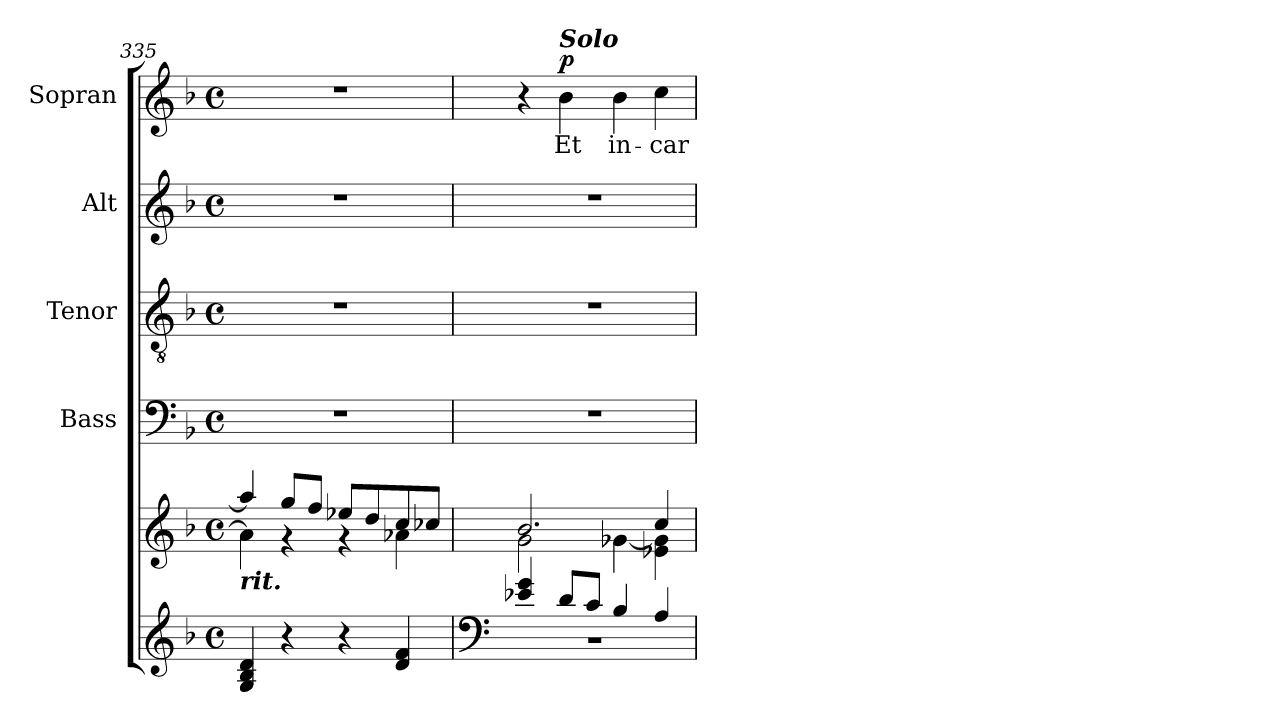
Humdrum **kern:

**kern	**kern	**kern	**kern	**kern	**kern	**text	**dynam
*part5	*part5	*part4	*part3	*part2	*part1	*part1	*part1
*staff6	*staff5	*staff4	*staff3	*staff2	*staff1	*staff1	*staff1
*	*	*I"Bass	*I"Tenor	*I"Alt	*I"Sopran	*	*
*	*	*I'B.	*I'T.	*I'A.	*I'S.	*	*
*clefG2	*clefG2	*clefF4	*clefGv2	*clefG2	*clefG2	*	*
*k[b-]	*k[b-]	*k[b-]	*k[b-]	*k[b-]	*k[b-]	*	*
*F:	*F:	*F:	*F:	*F:	*F:	*	*
*M4/4	*M4/4	*M4/4	*M4/4	*M4/4	*M4/4	*	*
*met(c)	*met(c)	*met(c)	*met(c)	*met(c)	*met(c)	*	*
=335	=335	=335	=335	=335	=335	=335	=335
*	*^	*	*	*	*	*	*
!	!LO:TX:b:Bi:t=rit.	!	!	!	!	!	!	!
4G/ 4B-/ 4d/	4aa-/]	4a-\]	1r	1r	1r	1r	.	.
4r	8gg/L	4rg	.	.	.	.	.	.
.	8ff/J	.	.	.	.	.	.	.
4r	8ee-X/L	4rf	.	.	.	.	.	.
.	8dd/	.	.	.	.	.	.	.
4d/ 4f/	8cc/	4a-X\	.	.	.	.	.	.
.	8cc-X/J	.	.	.	.	.	.	.
=336	=336	=336	=336	=336	=336	=336	=336	=336
*clefF4	*	*	*	*	*	*	*	*
*^	*	*	*	*	*	*	*	*
4e-X/ 4g/	1r	2.b-/	2g\	1r	1r	1r	4r	.	.
!	!	!	!	!	!	!	!LO:TX:a:Bi:t=Solo	!	!
!	!	!	!	!	!	!	!	!LO:LY:b	!LO:DY:a
8d/L	.	.	.	.	.	.	4b-\	Et	p
8c/J	.	.	.	.	.	.	.	.	.
!	!	!	!	!	!	!	!	!LO:LY:b	!
4B-/	.	.	[>4g-X\	.	.	.	4b-\	in-	.
!	!	!	!	!	!	!	!	!LO:LY:b	!
4A/	.	4cc/	4e-X\ 4g-\]	.	.	.	4cc\	-car-	.
*v	*v	*	*	*	*	*	*	*	*
*	*v	*v	*	*	*	*	*	*
=	=	=	=	=	=	=	=
*-	*-	*-	*-	*-	*-	*-	*-
